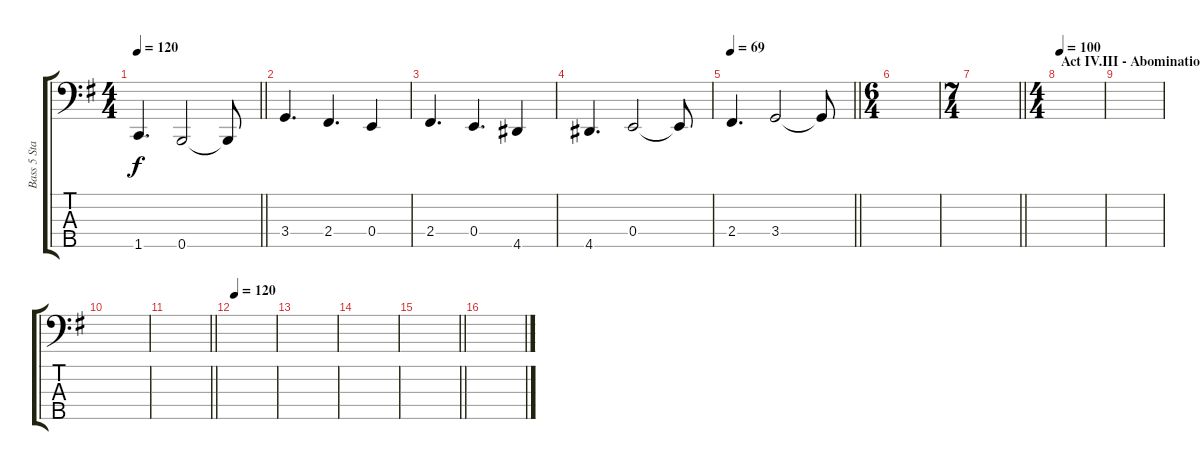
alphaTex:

\track ("Bass 5 Standard" "Bass 5 Sta") {instrument electricbassfinger}
\staff {score tabs}
\tuning (G2 D2 A1 E1 B0) {hide}
\ts (4 4)
\tempo 120
\clef f4
\barLineRight lightlight
\ks eminor
1.5.4{d dy f} 0.5.2 0.5{t}.8 |
3.4.4{d} 2.4.4{d} 0.4.4 |
2.4.4{d} 0.4.4{d} 4.5.4 |
4.5.4{d} 0.4.2 0.4{t}.8 |
\tempo 69
\barLineRight lightlight
2.4.4{d} 3.4.2 3.4{t}.8 |
\ts (6 4)
|
\ts (7 4)
\barLineRight lightlight
|
\ts (4 4)
\section ("" "Act IV.III - Abomination")
\tempo 100
|
|
|
\barLineRight lightlight
|
\tempo 120
|
|
|
\barLineRight lightlight
|
\section ("" "")
